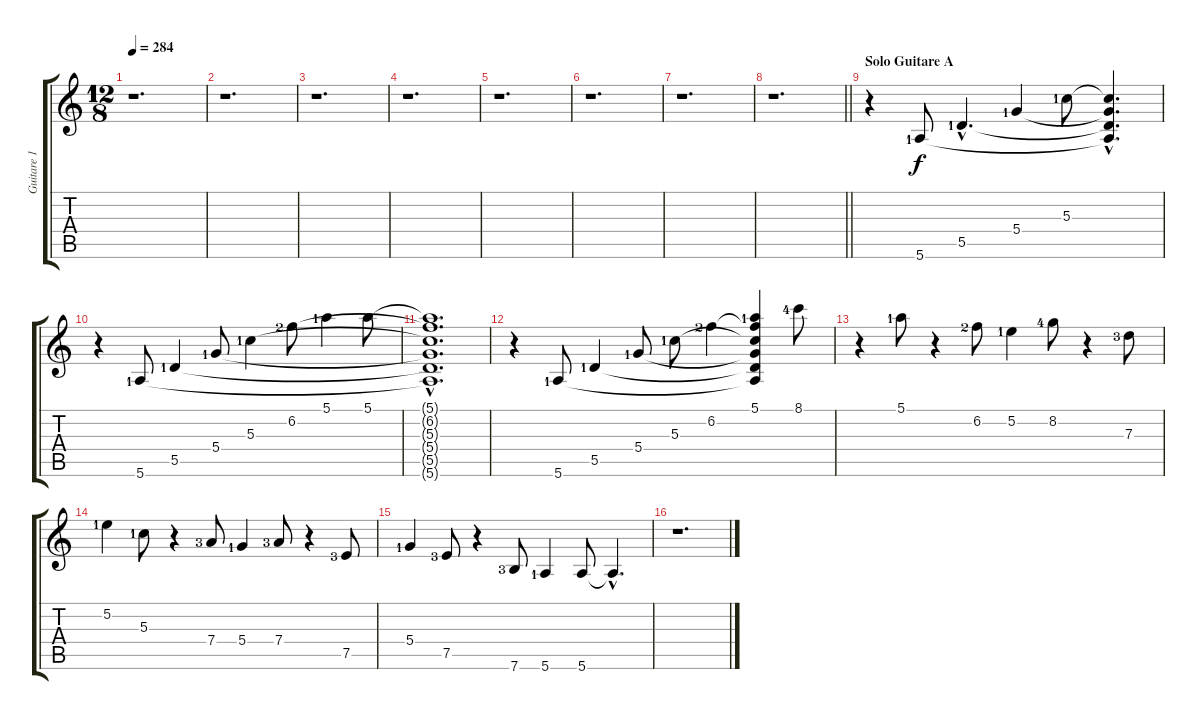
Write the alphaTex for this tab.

\track ("Guitare 1" "Guitare 1") {instrument electricguitarjazz}
\staff {score tabs}
\tuning (E4 B3 G3 D3 A2 E2) {hide}
\ts (12 8)
\tempo 284
\clef g2
\ks c
r.1{d dy f} |
r.1{d} |
r.1{d} |
r.1{d} |
r.1{d} |
r.1{d} |
r.1{d} |
\barLineRight lightlight
r.1{d} |
\section ("" "Solo Guitare A")
r.4{volume 12 balance 8 instrument electricguitarjazz} 5.6{lf 2}.8 5.5{hac lf 2}.4{d} 5.4{lf 2}.4 5.3{lf 2}.8 (5.3{hac t} 5.4{hac t} 5.5{hac t} 5.6{hac t}).4{d} |
r.4 5.6{lf 2}.8 5.5{lf 2}.4 5.4{lf 2}.8 5.3{lf 2}.4 6.2{lf 3}.8 5.1{lf 2}.4 5.1.8 |
(5.1{hac t} 6.2{hac t} 5.3{hac t} 5.4{hac t} 5.5{hac t} 5.6{hac t}).1{d} |
r.4 5.6{lf 2}.8 5.5{lf 2}.4 5.4{lf 2}.8 5.3{lf 2}.8 6.2{lf 3}.4 (5.1{lf 2} 6.2{t} 5.3{t} 5.4{t} 5.5{t} 5.6{t}).4 8.1{lf 5}.8 |
r.4 5.1{lf 2}.8 r.4 6.2{lf 3}.8 5.2{lf 2}.4 8.2{lf 5}.8 r.4 7.3{lf 4}.8 |
5.2{lf 2}.4 5.3{lf 2}.8 r.4 7.4{lf 4}.8 5.4{lf 2}.4 7.4{lf 4}.8 r.4 7.5{lf 4}.8 |
5.4{lf 2}.4 7.5{lf 4}.8 r.4 7.6{lf 4}.8 5.6{lf 2}.4 5.6.8 5.6{hac t}.4{d} |
r.1{d}
